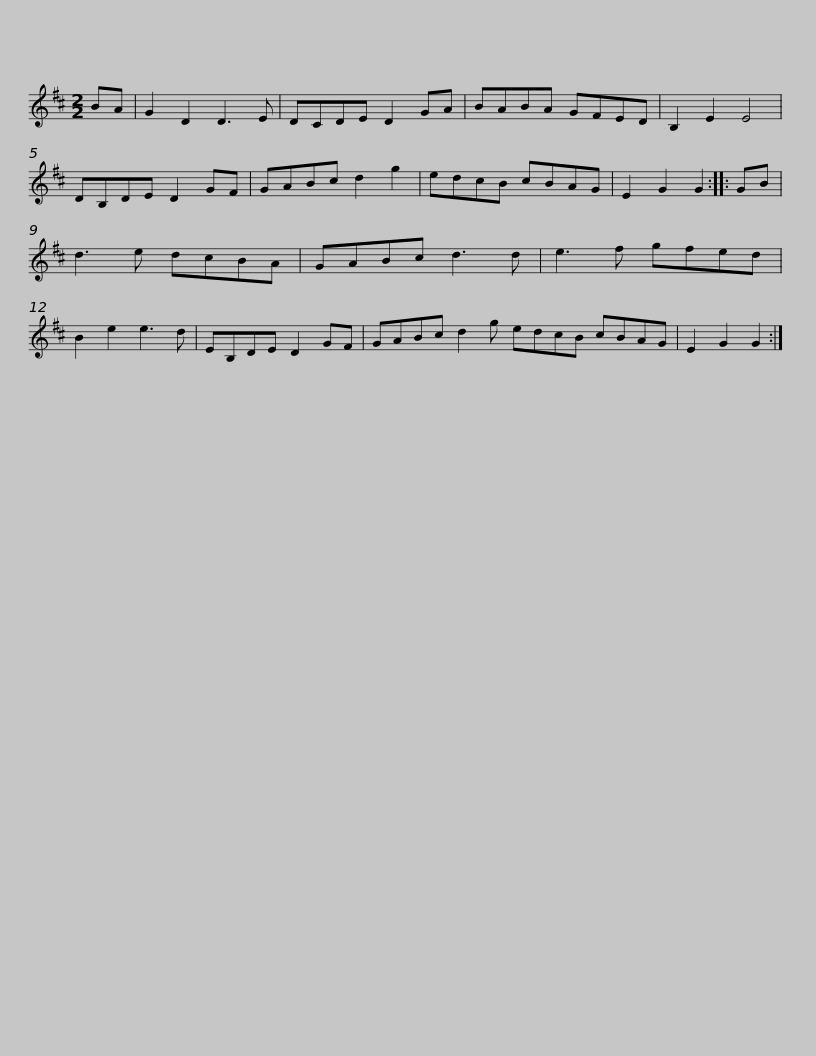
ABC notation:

X:1
L:1/8
M:2/2
I:linebreak $
K:D
V:1 treble
V:1
 BA | G2 D2 D3 E | DCDE D2 GA | BABA GFED | B,2 E2 E4 | %5
 DB,DE D2 GF | GABc d2 g2 |$ edcB cBAG | E2 G2 G2 :: GB | %10
 d3 e dcBA | GABc d3 d | e3 f gfed | B2 e2 e3 d |$ EB,DE D2 GF | %15
 GABc d2 g edcB cBAG | E2 G2 G2 :| %17
